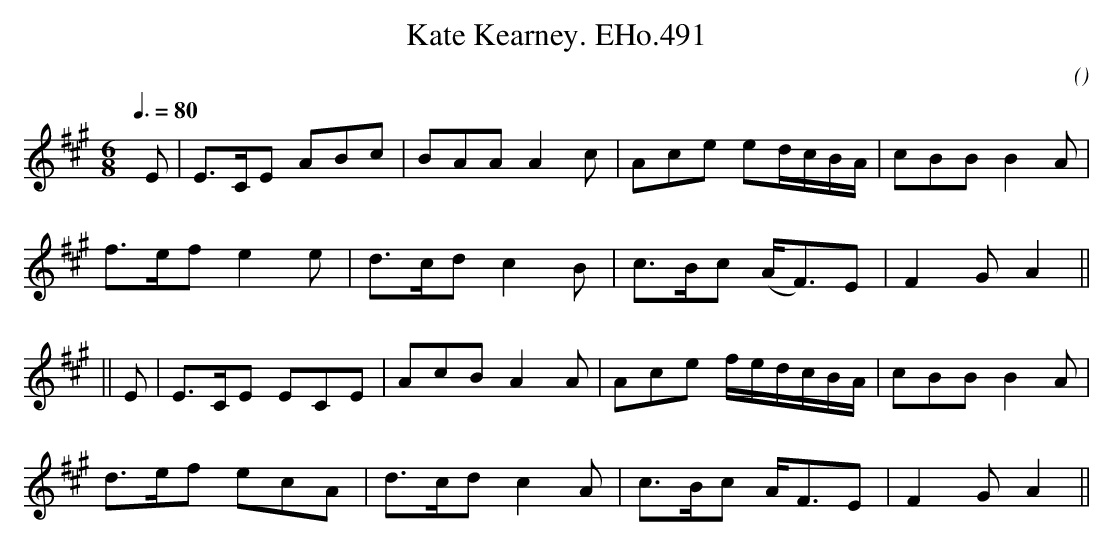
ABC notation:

X:1
T:Kate Kearney. EHo.491
M:6/8
L:1/8
Q:3/8=80
C:
O:
K:A
yE | E>CE ABc | BAA A2c | Ace ed/c/B/A/ | cBB B2A |
f>ef e2e | d>cd c2B | c>Bc (A<F)E | F2G A2 ||
|| E | E>CE ECE | AcB A2A | Ace f/e/d/c/B/A/ | cBB B2A |
d>ef ecA | d>cd c2A | c>Bc A<FE | F2G A2 ||
